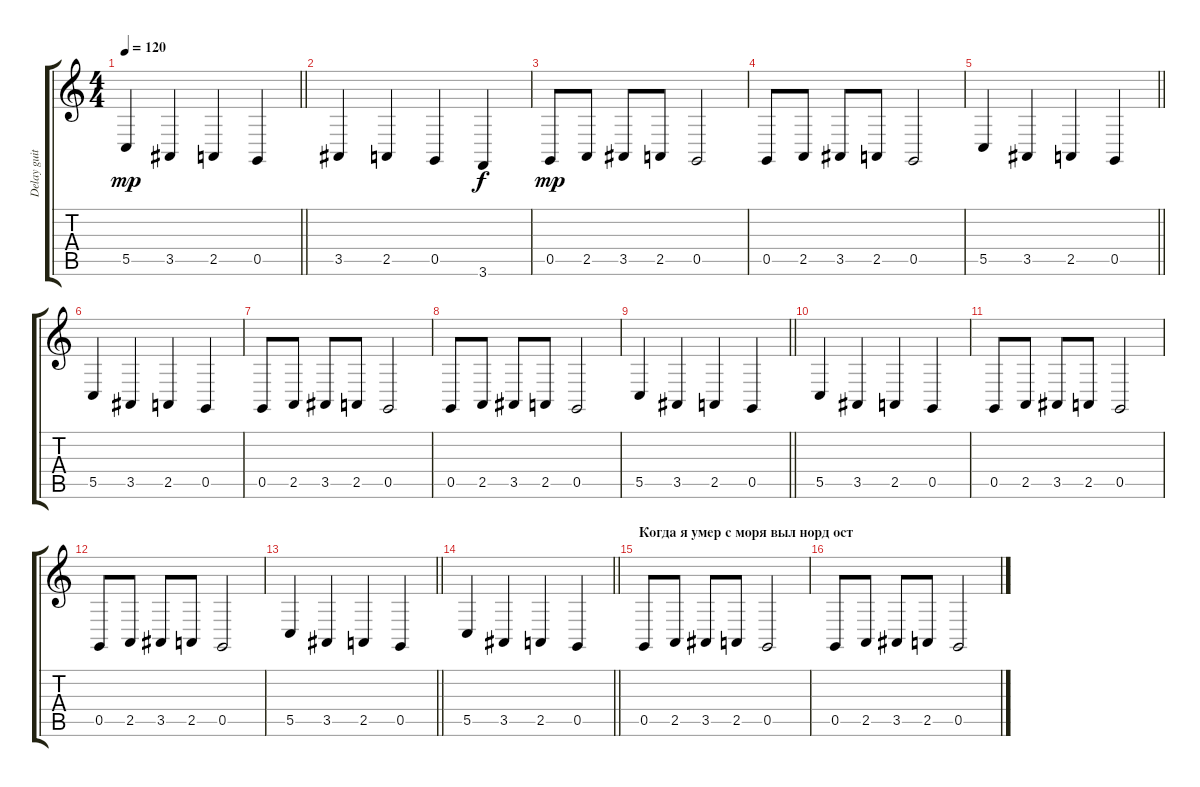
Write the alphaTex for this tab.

\track ("Delay guitar" "Delay guit") {instrument pad1newage}
\staff {score tabs}
\tuning (D4 A3 F3 C3 G2 D2) {hide}
\ts (4 4)
\tempo 120
\clef g2
\barLineRight lightlight
\ks c
5.5.4{dy mp} 3.5.4 2.5.4 0.5.4 |
3.5.4 2.5.4 0.5.4 3.6.4{dy f} |
0.5.8{dy mp} 2.5.8 3.5.8 2.5.8 0.5.2 |
0.5.8 2.5.8 3.5.8 2.5.8 0.5.2 |
\barLineRight lightlight
5.5.4 3.5.4 2.5.4 0.5.4 |
5.5.4 3.5.4 2.5.4 0.5.4 |
0.5.8 2.5.8 3.5.8 2.5.8 0.5.2 |
0.5.8 2.5.8 3.5.8 2.5.8 0.5.2 |
\barLineRight lightlight
5.5.4 3.5.4 2.5.4 0.5.4 |
5.5.4 3.5.4 2.5.4 0.5.4 |
0.5.8 2.5.8 3.5.8 2.5.8 0.5.2 |
0.5.8 2.5.8 3.5.8 2.5.8 0.5.2 |
\barLineRight lightlight
5.5.4 3.5.4 2.5.4 0.5.4 |
\barLineRight lightlight
5.5.4 3.5.4 2.5.4 0.5.4 |
\section ("" "Когда я умер с моря выл норд ост")
0.5.8 2.5.8 3.5.8 2.5.8 0.5.2 |
0.5.8 2.5.8 3.5.8 2.5.8 0.5.2
